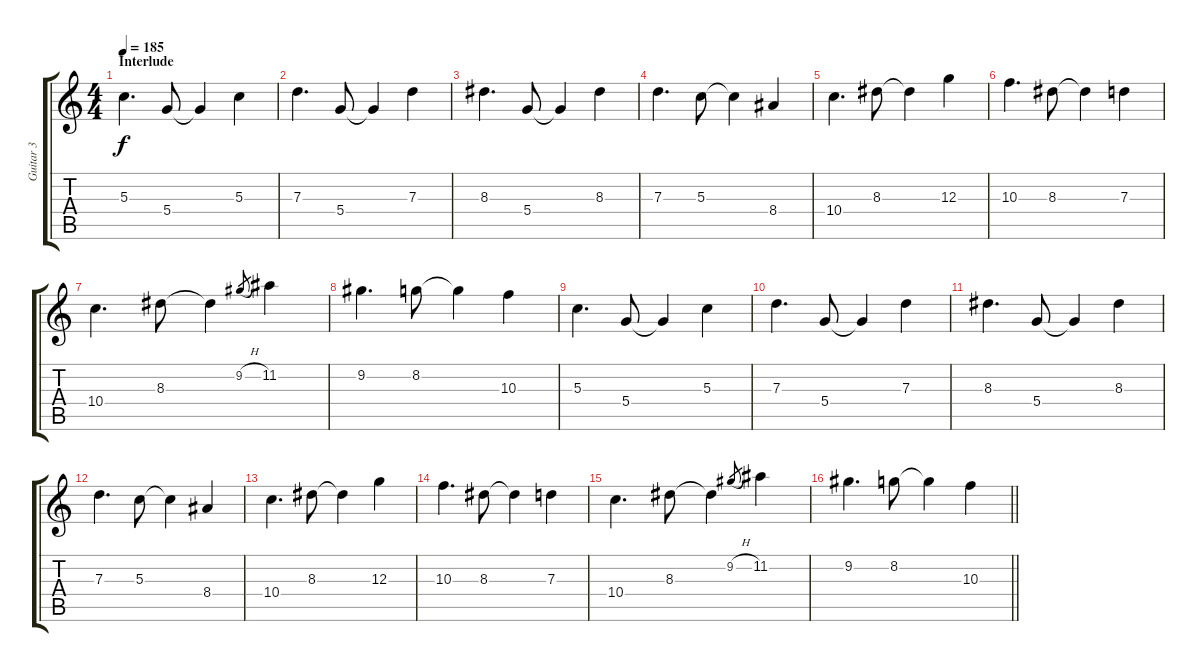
\track ("Guitar 3" "Guitar 3") {instrument distortionguitar}
\staff {score tabs}
\tuning (E4 B3 G3 D3 A2 D2) {hide}
\ts (4 4)
\section ("" "Interlude")
\tempo 185
\clef g2
\ks c
5.3.4{d dy f} 5.4.8 5.4{t}.4 5.3.4 |
7.3.4{d} 5.4.8 5.4{t}.4 7.3.4 |
8.3.4{d} 5.4.8 5.4{t}.4 8.3.4 |
7.3.4{d} 5.3.8 5.3{t}.4 8.4.4 |
10.4.4{d} 8.3.8 8.3{t}.4 12.3.4 |
10.3.4{d} 8.3.8 8.3{t}.4 7.3.4 |
10.4.4{d} 8.3.8 8.3{t}.4 9.2{h}.8{gr} 11.2.4 |
9.2.4{d} 8.2.8 8.2{t}.4 10.3.4 |
5.3.4{d} 5.4.8 5.4{t}.4 5.3.4 |
7.3.4{d} 5.4.8 5.4{t}.4 7.3.4 |
8.3.4{d} 5.4.8 5.4{t}.4 8.3.4 |
7.3.4{d} 5.3.8 5.3{t}.4 8.4.4 |
10.4.4{d} 8.3.8 8.3{t}.4 12.3.4 |
10.3.4{d} 8.3.8 8.3{t}.4 7.3.4 |
10.4.4{d} 8.3.8 8.3{t}.4 9.2{h}.8{gr} 11.2.4 |
\barLineRight lightlight
9.2.4{d} 8.2.8 8.2{t}.4 10.3.4
